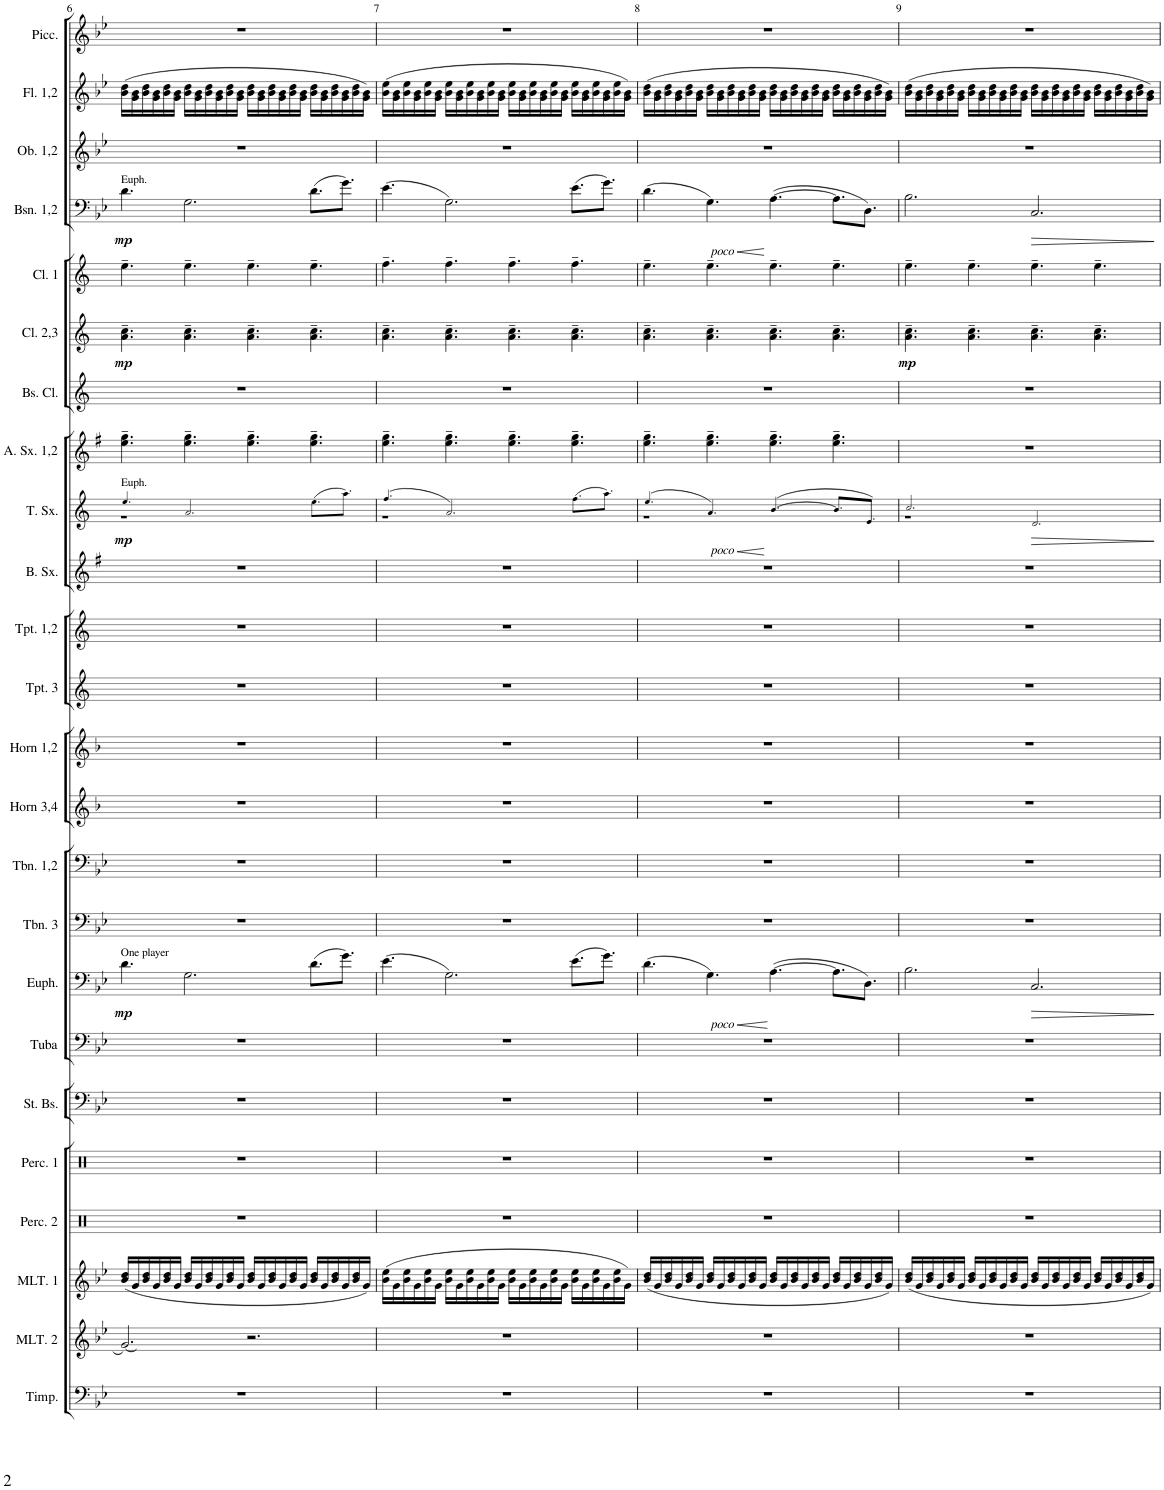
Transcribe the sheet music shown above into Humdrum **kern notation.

**kern	**kern	**kern	**kern	**kern	**kern	**kern	**kern	**dynam	**kern	**kern	**kern	**kern	**kern	**kern	**kern	**kern	**dynam	**kern	**kern	**kern	**dynam	**kern	**kern	**dynam	**kern	**kern	**kern
*part24	*part23	*part22	*part21	*part20	*part19	*part18	*part17	*part17	*part16	*part15	*part14	*part13	*part12	*part11	*part10	*part9	*part9	*part8	*part7	*part6	*part6	*part5	*part4	*part4	*part3	*part2	*part1
*staff24	*staff23	*staff22	*staff21	*staff20	*staff19	*staff18	*staff17	*staff17	*staff16	*staff15	*staff14	*staff13	*staff12	*staff11	*staff10	*staff9	*staff9	*staff8	*staff7	*staff6	*staff6	*staff5	*staff4	*staff4	*staff3	*staff2	*staff1
*I"Timpani	*I"Mallet Perc. 1	*I"Mallet Perc. 1	*I"Percussion 2	*I"Percussion 1	*I"String Bass	*I"Tuba	*I"Euphonium	*	*I"Trombone 3	*I"Trombone 1,2	*I"F Horn 3,4	*I"F Horn 1,2	*I"Bb Trumpet 3	*I"Bb Trumpet 1,2	*I"Eb Baritone Sax	*I"Bb Tenor Sax.	*	*I"Eb Alto Sax 1,2	*I"Bb Bass Clarinet	*I"Bb Clarinet 2,3	*	*I"Bb Clarinet 1	*I"Bassoon 1,2	*	*I"Oboe 1,2	*I"Flute 1,2	*I"Piccolo (Flute)
*I'Timp.	*I'MLT. 2	*I'MLT. 1	*I'Perc. 2	*I'Perc. 1	*I'St. Bs.	*I'Tuba	*I'Euph.	*	*I'Tbn. 3	*I'Tbn. 1,2	*I'Horn 3,4	*I'Horn 1,2	*I'Tpt. 3	*I'Tpt. 1,2	*I'B. Sx.	*I'T. Sx.	*	*I'A. Sx. 1,2	*I'Bs. Cl.	*I'Cl. 2,3	*	*I'Cl. 1	*I'Bsn. 1,2	*	*I'Ob. 1,2	*I'Fl. 1,2	*I'Picc.
!!LO:PB:g=z
*clefF4	*clefG2	*clefG2	*clefX	*clefX	*clefF4	*clefF4	*clefF4	*	*clefF4	*clefF4	*clefG2	*clefG2	*clefG2	*clefG2	*clefG2	*clefG2	*	*clefG2	*clefG2	*clefG2	*	*clefG2	*clefF4	*	*clefG2	*clefG2	*clefG2
*	*	*	*	*	*Trd7c12	*	*	*	*	*	*Trd4c7	*Trd4c7	*Trd1c2	*Trd1c2	*Trd12c21	*Trd8c14	*	*Trd5c9	*Trd8c14	*Trd1c2	*	*Trd1c2	*	*	*	*	*Trd-7c-12
*k[b-e-]	*k[b-e-]	*k[b-e-]	*k[]	*k[]	*k[b-e-]	*k[b-e-]	*k[b-e-]	*	*k[b-e-]	*k[b-e-]	*k[b-]	*k[b-]	*k[]	*k[]	*k[f#]	*k[]	*	*k[f#]	*k[]	*k[]	*	*k[]	*k[b-e-]	*	*k[b-e-]	*k[b-e-]	*k[b-e-]
*M12/8	*M12/8	*M12/8	*M12/8	*M12/8	*M12/8	*M12/8	*M12/8	*	*M12/8	*M12/8	*M12/8	*M12/8	*M12/8	*M12/8	*M12/8	*M12/8	*	*M12/8	*M12/8	*M12/8	*	*M12/8	*M12/8	*	*M12/8	*M12/8	*M12/8
=6	=6	=6	=6	=6	=6	=6	=6	=6	=6	=6	=6	=6	=6	=6	=6	=6	=6	=6	=6	=6	=6	=6	=6	=6	=6	=6	=6
*	*	*	*	*	*	*	*	*	*	*	*	*	*	*	*	*^	*	*	*	*	*	*	*	*	*	*	*
!	!	!	!	!	!	!	!	!	!	!	!	!	!	!	!	!	!	!	!	!	!	!	!	!LO:TX:a:t=Euph.	!	!	!	!
!	!	!	!	!	!	!	!	!	!	!	!	!	!	!	!	!LO:TX:a:t=Euph.	!	!	!	!	!	!	!	!	!	!	!	!
!	!	!	!	!	!	!	!LO:TX:a:t=One player	!	!	!	!	!	!	!	!	!	!	!	!	!	!	!	!	!	!	!	!	!
!	!	!	!	!	!	!	!	!LO:DY:b	!	!	!	!	!	!	!	!	!	!LO:DY:b	!	!	!	!LO:DY:b	!	!	!LO:DY:b	!	!	!
1.r	2.g/	(16b-/ 16dd/LL	1.r	1.r	1.r	1.r	4.d\	mp	1.r	1.r	1.r	1.r	1.r	1.r	1.r	4.ee!/	1r	mp	4.ee\~ 4.gg\~	1.r	4.a\~ 4.cc\~	mp	4.ee~\	4.d\	mp	1.r	(16b-\ 16dd\LL	1.r
.	.	16g/	.	.	.	.	.	.	.	.	.	.	.	.	.	.	.	.	.	.	.	.	.	.	.	.	16g\ 16b-\	.
.	.	16b-/ 16dd/	.	.	.	.	.	.	.	.	.	.	.	.	.	.	.	.	.	.	.	.	.	.	.	.	16b-\ 16dd\	.
.	.	16g/	.	.	.	.	.	.	.	.	.	.	.	.	.	.	.	.	.	.	.	.	.	.	.	.	16g\ 16b-\	.
.	.	16b-/ 16dd/	.	.	.	.	.	.	.	.	.	.	.	.	.	.	.	.	.	.	.	.	.	.	.	.	16b-\ 16dd\	.
.	.	16g/JJ	.	.	.	.	.	.	.	.	.	.	.	.	.	.	.	.	.	.	.	.	.	.	.	.	16g\ 16b-\JJ	.
.	.	16b-/ 16dd/LL	.	.	.	.	2.G\	.	.	.	.	.	.	.	.	2.a!/	.	.	4.ee\~ 4.gg\~	.	4.a\~ 4.cc\~	.	4.ee~\	2.G\	.	.	16b-\ 16dd\LL	.
.	.	16g/	.	.	.	.	.	.	.	.	.	.	.	.	.	.	.	.	.	.	.	.	.	.	.	.	16g\ 16b-\	.
.	.	16b-/ 16dd/	.	.	.	.	.	.	.	.	.	.	.	.	.	.	.	.	.	.	.	.	.	.	.	.	16b-\ 16dd\	.
.	.	16g/	.	.	.	.	.	.	.	.	.	.	.	.	.	.	.	.	.	.	.	.	.	.	.	.	16g\ 16b-\	.
.	.	16b-/ 16dd/	.	.	.	.	.	.	.	.	.	.	.	.	.	.	.	.	.	.	.	.	.	.	.	.	16b-\ 16dd\	.
.	.	16g/JJ	.	.	.	.	.	.	.	.	.	.	.	.	.	.	.	.	.	.	.	.	.	.	.	.	16g\ 16b-\JJ	.
.	2.r	16b-/ 16dd/LL	.	.	.	.	.	.	.	.	.	.	.	.	.	.	.	.	4.ee\~ 4.gg\~	.	4.a\~ 4.cc\~	.	4.ee~\	.	.	.	16b-\ 16dd\LL	.
.	.	16g/	.	.	.	.	.	.	.	.	.	.	.	.	.	.	.	.	.	.	.	.	.	.	.	.	16g\ 16b-\	.
.	.	16b-/ 16dd/	.	.	.	.	.	.	.	.	.	.	.	.	.	.	.	.	.	.	.	.	.	.	.	.	16b-\ 16dd\	.
.	.	16g/	.	.	.	.	.	.	.	.	.	.	.	.	.	.	.	.	.	.	.	.	.	.	.	.	16g\ 16b-\	.
.	.	16b-/ 16dd/	.	.	.	.	.	.	.	.	.	.	.	.	.	.	2ryy	.	.	.	.	.	.	.	.	.	16b-\ 16dd\	.
.	.	16g/JJ	.	.	.	.	.	.	.	.	.	.	.	.	.	.	.	.	.	.	.	.	.	.	.	.	16g\ 16b-\JJ	.
.	.	16b-/ 16dd/LL	.	.	.	.	(8.d\L	.	.	.	.	.	.	.	.	(8.ee!\L	.	.	4.ee\~ 4.gg\~	.	4.a\~ 4.cc\~	.	4.ee~\	(8.d\L	.	.	16b-\ 16dd\LL	.
.	.	16g/	.	.	.	.	.	.	.	.	.	.	.	.	.	.	.	.	.	.	.	.	.	.	.	.	16g\ 16b-\	.
.	.	16b-/ 16dd/	.	.	.	.	.	.	.	.	.	.	.	.	.	.	.	.	.	.	.	.	.	.	.	.	16b-\ 16dd\	.
.	.	16g/	.	.	.	.	8.g\J)	.	.	.	.	.	.	.	.	8.aa!\J)	.	.	.	.	.	.	.	8.g\J)	.	.	16g\ 16b-\	.
.	.	16b-/ 16dd/	.	.	.	.	.	.	.	.	.	.	.	.	.	.	.	.	.	.	.	.	.	.	.	.	16b-\ 16dd\	.
.	.	16g/JJ)	.	.	.	.	.	.	.	.	.	.	.	.	.	.	.	.	.	.	.	.	.	.	.	.	16g\ 16b-\JJ)	.
=7	=7	=7	=7	=7	=7	=7	=7	=7	=7	=7	=7	=7	=7	=7	=7	=7	=7	=7	=7	=7	=7	=7	=7	=7	=7	=7	=7	=7
1.r	1.r	(16b-\ 16ee-\LL	1.r	1.r	1.r	1.r	(4.e-\	.	1.r	1.r	1.r	1.r	1.r	1.r	1.r	(4.ff!/	1r	.	4.ee\~ 4.gg\~	1.r	4.a\~ 4.cc\~	.	4.ff~\	(4.e-\	.	1.r	(16b-\ 16ee-\LL	1.r
.	.	16g\	.	.	.	.	.	.	.	.	.	.	.	.	.	.	.	.	.	.	.	.	.	.	.	.	16g\ 16b-\	.
.	.	16b-\ 16ee-\	.	.	.	.	.	.	.	.	.	.	.	.	.	.	.	.	.	.	.	.	.	.	.	.	16b-\ 16ee-\	.
.	.	16g\	.	.	.	.	.	.	.	.	.	.	.	.	.	.	.	.	.	.	.	.	.	.	.	.	16g\ 16b-\	.
.	.	16b-\ 16ee-\	.	.	.	.	.	.	.	.	.	.	.	.	.	.	.	.	.	.	.	.	.	.	.	.	16b-\ 16ee-\	.
.	.	16g\JJ	.	.	.	.	.	.	.	.	.	.	.	.	.	.	.	.	.	.	.	.	.	.	.	.	16g\ 16b-\JJ	.
.	.	16b-\ 16ee-\LL	.	.	.	.	2.G\)	.	.	.	.	.	.	.	.	2.a!/)	.	.	4.ee\~ 4.gg\~	.	4.a\~ 4.cc\~	.	4.ff~\	2.G\)	.	.	16b-\ 16ee-\LL	.
.	.	16g\	.	.	.	.	.	.	.	.	.	.	.	.	.	.	.	.	.	.	.	.	.	.	.	.	16g\ 16b-\	.
.	.	16b-\ 16ee-\	.	.	.	.	.	.	.	.	.	.	.	.	.	.	.	.	.	.	.	.	.	.	.	.	16b-\ 16ee-\	.
.	.	16g\	.	.	.	.	.	.	.	.	.	.	.	.	.	.	.	.	.	.	.	.	.	.	.	.	16g\ 16b-\	.
.	.	16b-\ 16ee-\	.	.	.	.	.	.	.	.	.	.	.	.	.	.	.	.	.	.	.	.	.	.	.	.	16b-\ 16ee-\	.
.	.	16g\JJ	.	.	.	.	.	.	.	.	.	.	.	.	.	.	.	.	.	.	.	.	.	.	.	.	16g\ 16b-\JJ	.
.	.	16b-\ 16ee-\LL	.	.	.	.	.	.	.	.	.	.	.	.	.	.	.	.	4.ee\~ 4.gg\~	.	4.a\~ 4.cc\~	.	4.ff~\	.	.	.	16b-\ 16ee-\LL	.
.	.	16g\	.	.	.	.	.	.	.	.	.	.	.	.	.	.	.	.	.	.	.	.	.	.	.	.	16g\ 16b-\	.
.	.	16b-\ 16ee-\	.	.	.	.	.	.	.	.	.	.	.	.	.	.	.	.	.	.	.	.	.	.	.	.	16b-\ 16ee-\	.
.	.	16g\	.	.	.	.	.	.	.	.	.	.	.	.	.	.	.	.	.	.	.	.	.	.	.	.	16g\ 16b-\	.
.	.	16b-\ 16ee-\	.	.	.	.	.	.	.	.	.	.	.	.	.	.	2ryy	.	.	.	.	.	.	.	.	.	16b-\ 16ee-\	.
.	.	16g\JJ	.	.	.	.	.	.	.	.	.	.	.	.	.	.	.	.	.	.	.	.	.	.	.	.	16g\ 16b-\JJ	.
.	.	16b-\ 16ee-\LL	.	.	.	.	(8.e-\L	.	.	.	.	.	.	.	.	(8.ff!\L	.	.	4.ee\~ 4.gg\~	.	4.a\~ 4.cc\~	.	4.ff~\	(8.e-\L	.	.	16b-\ 16ee-\LL	.
.	.	16g\	.	.	.	.	.	.	.	.	.	.	.	.	.	.	.	.	.	.	.	.	.	.	.	.	16g\ 16b-\	.
.	.	16b-\ 16ee-\	.	.	.	.	.	.	.	.	.	.	.	.	.	.	.	.	.	.	.	.	.	.	.	.	16b-\ 16ee-\	.
.	.	16g\	.	.	.	.	8.g\J)	.	.	.	.	.	.	.	.	8.aa!\J)	.	.	.	.	.	.	.	8.g\J)	.	.	16g\ 16b-\	.
.	.	16b-\ 16ee-\	.	.	.	.	.	.	.	.	.	.	.	.	.	.	.	.	.	.	.	.	.	.	.	.	16b-\ 16ee-\	.
.	.	16g\JJ)	.	.	.	.	.	.	.	.	.	.	.	.	.	.	.	.	.	.	.	.	.	.	.	.	16g\ 16b-\JJ)	.
=8	=8	=8	=8	=8	=8	=8	=8	=8	=8	=8	=8	=8	=8	=8	=8	=8	=8	=8	=8	=8	=8	=8	=8	=8	=8	=8	=8	=8
!	!	!	!	!	!	!	!	!	!	!	!	!	!	!	!	!	!	!	!	!	!	!	!	!LO:TX:b:i:t=poco	!	!	!	!
!	!	!	!	!	!	!	!	!	!	!	!	!	!	!	!	!LO:TX:b:i:t=poco	!	!	!	!	!	!	!	!	!	!	!	!
!	!	!	!	!	!	!	!LO:TX:b:i:t=poco	!	!	!	!	!	!	!	!	!	!	!	!	!	!	!	!	!	!	!	!	!
!	!	!	!	!	!	!	!	!LO:HP:b	!	!	!	!	!	!	!	!	!	!LO:HP:b	!	!	!	!	!	!	!LO:HP:b	!	!	!
1.r	1.r	(16b-/ 16dd/LL	1.r	1.r	1.r	1.r	(4.d\	<	1.r	1.r	1.r	1.r	1.r	1.r	1.r	(4.ee!/	1r	<	4.ee\~ 4.gg\~	1.r	4.a\~ 4.cc\~	.	4.ee~\	(4.d\	<	1.r	(16b-\ 16dd\LL	1.r
.	.	16g/	.	.	.	.	.	.	.	.	.	.	.	.	.	.	.	.	.	.	.	.	.	.	.	.	16g\ 16b-\	.
.	.	16b-/ 16dd/	.	.	.	.	.	.	.	.	.	.	.	.	.	.	.	.	.	.	.	.	.	.	.	.	16b-\ 16dd\	.
.	.	16g/	.	.	.	.	.	.	.	.	.	.	.	.	.	.	.	.	.	.	.	.	.	.	.	.	16g\ 16b-\	.
.	.	16b-/ 16dd/	.	.	.	.	.	.	.	.	.	.	.	.	.	.	.	.	.	.	.	.	.	.	.	.	16b-\ 16dd\	.
.	.	16g/JJ	.	.	.	.	.	.	.	.	.	.	.	.	.	.	.	.	.	.	.	.	.	.	.	.	16g\ 16b-\JJ	.
.	.	16b-/ 16dd/LL	.	.	.	.	4.G\)	.	.	.	.	.	.	.	.	4.a!/)	.	.	4.ee\~ 4.gg\~	.	4.a\~ 4.cc\~	.	4.ee~\	4.G\)	.	.	16b-\ 16dd\LL	.
.	.	16g/	.	.	.	.	.	.	.	.	.	.	.	.	.	.	.	.	.	.	.	.	.	.	.	.	16g\ 16b-\	.
.	.	16b-/ 16dd/	.	.	.	.	.	.	.	.	.	.	.	.	.	.	.	.	.	.	.	.	.	.	.	.	16b-\ 16dd\	.
.	.	16g/	.	.	.	.	.	.	.	.	.	.	.	.	.	.	.	.	.	.	.	.	.	.	.	.	16g\ 16b-\	.
.	.	16b-/ 16dd/	.	.	.	.	.	.	.	.	.	.	.	.	.	.	.	.	.	.	.	.	.	.	.	.	16b-\ 16dd\	.
.	.	16g/JJ	.	.	.	.	.	.	.	.	.	.	.	.	.	.	.	.	.	.	.	.	.	.	.	.	16g\ 16b-\JJ	.
.	.	16b-/ 16dd/LL	.	.	.	.	([4.A\	.	.	.	.	.	.	.	.	([4.b!/	.	.	4.ee\~ 4.gg\~	.	4.a\~ 4.cc\~	.	4.ee~\	([4.A\	[	.	16b-\ 16dd\LL	.
.	.	16g/	.	.	.	.	.	.	.	.	.	.	.	.	.	.	.	.	.	.	.	.	.	.	.	.	16g\ 16b-\	.
.	.	16b-/ 16dd/	.	.	.	.	.	.	.	.	.	.	.	.	.	.	.	.	.	.	.	.	.	.	.	.	16b-\ 16dd\	.
.	.	16g/	.	.	.	.	.	.	.	.	.	.	.	.	.	.	.	.	.	.	.	.	.	.	.	.	16g\ 16b-\	.
.	.	16b-/ 16dd/	.	.	.	.	.	.	.	.	.	.	.	.	.	.	2ryy	.	.	.	.	.	.	.	.	.	16b-\ 16dd\	.
.	.	16g/JJ	.	.	.	.	.	.	.	.	.	.	.	.	.	.	.	.	.	.	.	.	.	.	.	.	16g\ 16b-\JJ	.
.	.	16b-/ 16dd/LL	.	.	.	.	8.A\L]	.	.	.	.	.	.	.	.	8.b!/L]	.	.	4.ee\~ 4.gg\~	.	4.a\~ 4.cc\~	.	4.ee~\	8.A\L]	.	.	16b-\ 16dd\LL	.
.	.	16g/	.	.	.	.	.	.	.	.	.	.	.	.	.	.	.	.	.	.	.	.	.	.	.	.	16g\ 16b-\	.
.	.	16b-/ 16dd/	.	.	.	.	.	.	.	.	.	.	.	.	.	.	.	.	.	.	.	.	.	.	.	.	16b-\ 16dd\	.
.	.	16g/	.	.	.	.	8.D\J)	.	.	.	.	.	.	.	.	8.e!/J)	.	.	.	.	.	.	.	8.D\J)	.	.	16g\ 16b-\	.
.	.	16b-/ 16dd/	.	.	.	.	.	.	.	.	.	.	.	.	.	.	.	.	.	.	.	.	.	.	.	.	16b-\ 16dd\	.
.	.	16g/JJ)	.	.	.	.	.	.	.	.	.	.	.	.	.	.	.	.	.	.	.	.	.	.	.	.	16g\ 16b-\JJ)	.
=9	=9	=9	=9	=9	=9	=9	=9	=9	=9	=9	=9	=9	=9	=9	=9	=9	=9	=9	=9	=9	=9	=9	=9	=9	=9	=9	=9	=9
!	!	!	!	!	!	!	!	!	!	!	!	!	!	!	!	!	!	!	!	!	!	!LO:DY:b	!	!	!	!	!	!
1.r	1.r	(16b-/ 16dd/LL	1.r	1.r	1.r	1.r	2.B-\	.	1.r	1.r	1.r	1.r	1.r	1.r	1.r	2.cc!/	1r	.	1.r	1.r	4.a\~ 4.cc\~	mp	4.ee~\	2.B-\	.	1.r	(16b-\ 16dd\LL	1.r
.	.	16g/	.	.	.	.	.	.	.	.	.	.	.	.	.	.	.	.	.	.	.	.	.	.	.	.	16g\ 16b-\	.
.	.	16b-/ 16dd/	.	.	.	.	.	.	.	.	.	.	.	.	.	.	.	.	.	.	.	.	.	.	.	.	16b-\ 16dd\	.
.	.	16g/	.	.	.	.	.	.	.	.	.	.	.	.	.	.	.	.	.	.	.	.	.	.	.	.	16g\ 16b-\	.
.	.	16b-/ 16dd/	.	.	.	.	.	.	.	.	.	.	.	.	.	.	.	.	.	.	.	.	.	.	.	.	16b-\ 16dd\	.
.	.	16g/JJ	.	.	.	.	.	.	.	.	.	.	.	.	.	.	.	.	.	.	.	.	.	.	.	.	16g\ 16b-\JJ	.
.	.	16b-/ 16dd/LL	.	.	.	.	.	.	.	.	.	.	.	.	.	.	.	.	.	.	4.a\~ 4.cc\~	.	4.ee~\	.	.	.	16b-\ 16dd\LL	.
.	.	16g/	.	.	.	.	.	.	.	.	.	.	.	.	.	.	.	.	.	.	.	.	.	.	.	.	16g\ 16b-\	.
.	.	16b-/ 16dd/	.	.	.	.	.	.	.	.	.	.	.	.	.	.	.	.	.	.	.	.	.	.	.	.	16b-\ 16dd\	.
.	.	16g/	.	.	.	.	.	.	.	.	.	.	.	.	.	.	.	.	.	.	.	.	.	.	.	.	16g\ 16b-\	.
.	.	16b-/ 16dd/	.	.	.	.	.	.	.	.	.	.	.	.	.	.	.	.	.	.	.	.	.	.	.	.	16b-\ 16dd\	.
.	.	16g/JJ	.	.	.	.	.	.	.	.	.	.	.	.	.	.	.	.	.	.	.	.	.	.	.	.	16g\ 16b-\JJ	.
!	!	!	!	!	!	!	!	!	!	!	!	!	!	!	!	!	!	!	!	!	!	!	!	!	!LO:HP:b	!	!	!
.	.	16b-/ 16dd/LL	.	.	.	.	2.C/	.	.	.	.	.	.	.	.	2.d!/	.	.	.	.	4.a\~ 4.cc\~	.	4.ee~\	2.C/	>	.	16b-\ 16dd\LL	.
.	.	16g/	.	.	.	.	.	.	.	.	.	.	.	.	.	.	.	.	.	.	.	.	.	.	.	.	16g\ 16b-\	.
.	.	16b-/ 16dd/	.	.	.	.	.	.	.	.	.	.	.	.	.	.	.	.	.	.	.	.	.	.	.	.	16b-\ 16dd\	.
.	.	16g/	.	.	.	.	.	.	.	.	.	.	.	.	.	.	.	.	.	.	.	.	.	.	.	.	16g\ 16b-\	.
.	.	16b-/ 16dd/	.	.	.	.	.	.	.	.	.	.	.	.	.	.	2ryy	.	.	.	.	.	.	.	.	.	16b-\ 16dd\	.
.	.	16g/JJ	.	.	.	.	.	.	.	.	.	.	.	.	.	.	.	.	.	.	.	.	.	.	.	.	16g\ 16b-\JJ	.
.	.	16b-/ 16dd/LL	.	.	.	.	.	.	.	.	.	.	.	.	.	.	.	.	.	.	4.a\~ 4.cc\~	.	4.ee~\	.	.	.	16b-\ 16dd\LL	.
.	.	16g/	.	.	.	.	.	.	.	.	.	.	.	.	.	.	.	.	.	.	.	.	.	.	.	.	16g\ 16b-\	.
.	.	16b-/ 16dd/	.	.	.	.	.	.	.	.	.	.	.	.	.	.	.	.	.	.	.	.	.	.	.	.	16b-\ 16dd\	.
.	.	16g/	.	.	.	.	.	.	.	.	.	.	.	.	.	.	.	.	.	.	.	.	.	.	.	.	16g\ 16b-\	.
.	.	16b-/ 16dd/	.	.	.	.	.	.	.	.	.	.	.	.	.	.	.	.	.	.	.	.	.	.	.	.	16b-\ 16dd\	.
.	.	16g/JJ)	.	.	.	.	.	.	.	.	.	.	.	.	.	.	.	.	.	.	.	.	.	.	.	.	16g\ 16b-\JJ)	.
*	*	*	*	*	*	*	*	*	*	*	*	*	*	*	*	*v	*v	*	*	*	*	*	*	*	*	*	*	*
.	.	.	.	.	.	.	.	[	.	.	.	.	.	.	.	.	[	.	.	.	.	.	.	]	.	.	.
=	=	=	=	=	=	=	=	=	=	=	=	=	=	=	=	=	=	=	=	=	=	=	=	=	=	=	=
*-	*-	*-	*-	*-	*-	*-	*-	*-	*-	*-	*-	*-	*-	*-	*-	*-	*-	*-	*-	*-	*-	*-	*-	*-	*-	*-	*-
